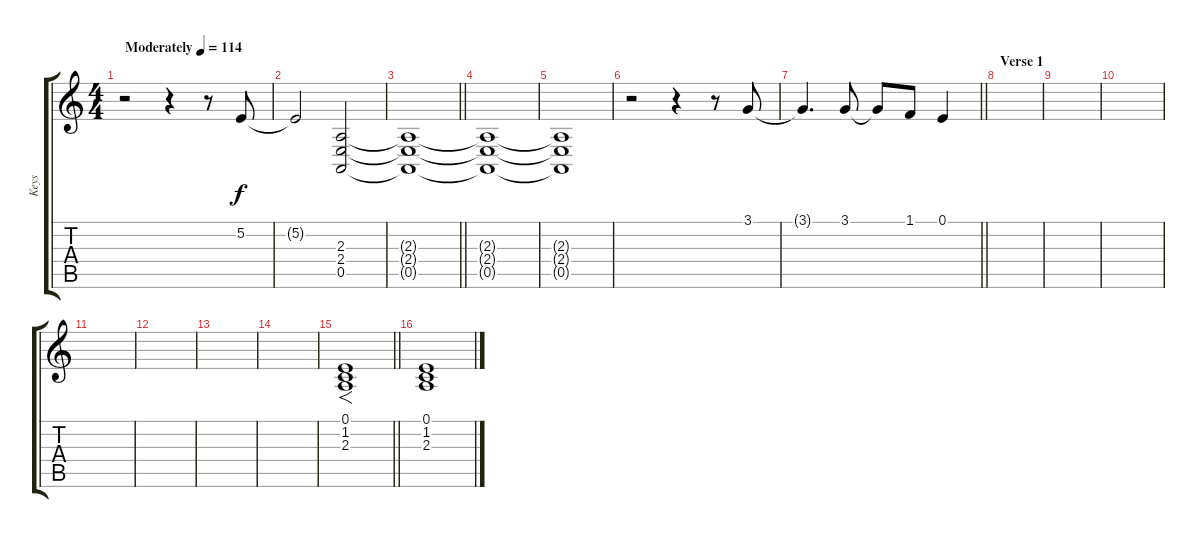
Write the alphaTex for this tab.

\track ("Keys" "Keys") {instrument lead1square}
\staff {score tabs}
\tuning (E4 B3 G3 D3 A2 E2) {hide}
\ts (4 4)
\tempo (114 "Moderately")
\clef g2
\ks c
r.2{dy f instrument lead1square} r.4 r.8 5.2.8 |
5.2{t}.2 (2.3 2.4 0.5).2 |
\barLineRight lightlight
(2.3{t} 2.4{t} 0.5{t}).1 |
(2.3{t} 2.4{t} 0.5{t}).1 |
(2.3{t} 2.4{t} 0.5{t}).1 |
r.2 r.4 r.8 3.1.8 |
\barLineRight lightlight
3.1{t}.4{d} 3.1.8 3.1{t}.8 1.1.8 0.1.4 |
\section ("" "Verse 1")
|
|
|
|
|
|
|
\barLineRight lightlight
(0.1 1.2 2.3).1{f} |
(0.1 1.2 2.3).1
